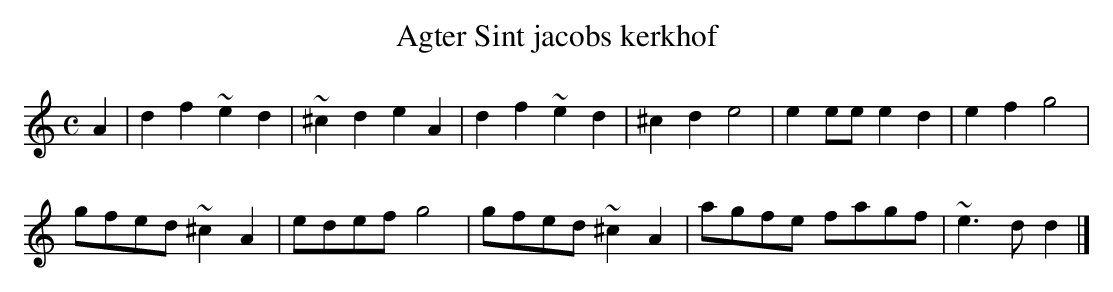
X:1
T:Agter Sint jacobs kerkhof
M:C
K:Ddor
A2|d2f2~e2d2|~^c2d2e2A2|d2f2~e2d2|^c2d2e4|e2eee2d2|e2f2g4|
gfed~^c2A2|edefg4|gfed~^c2A2|agfe fagf|~e3dd2|]
